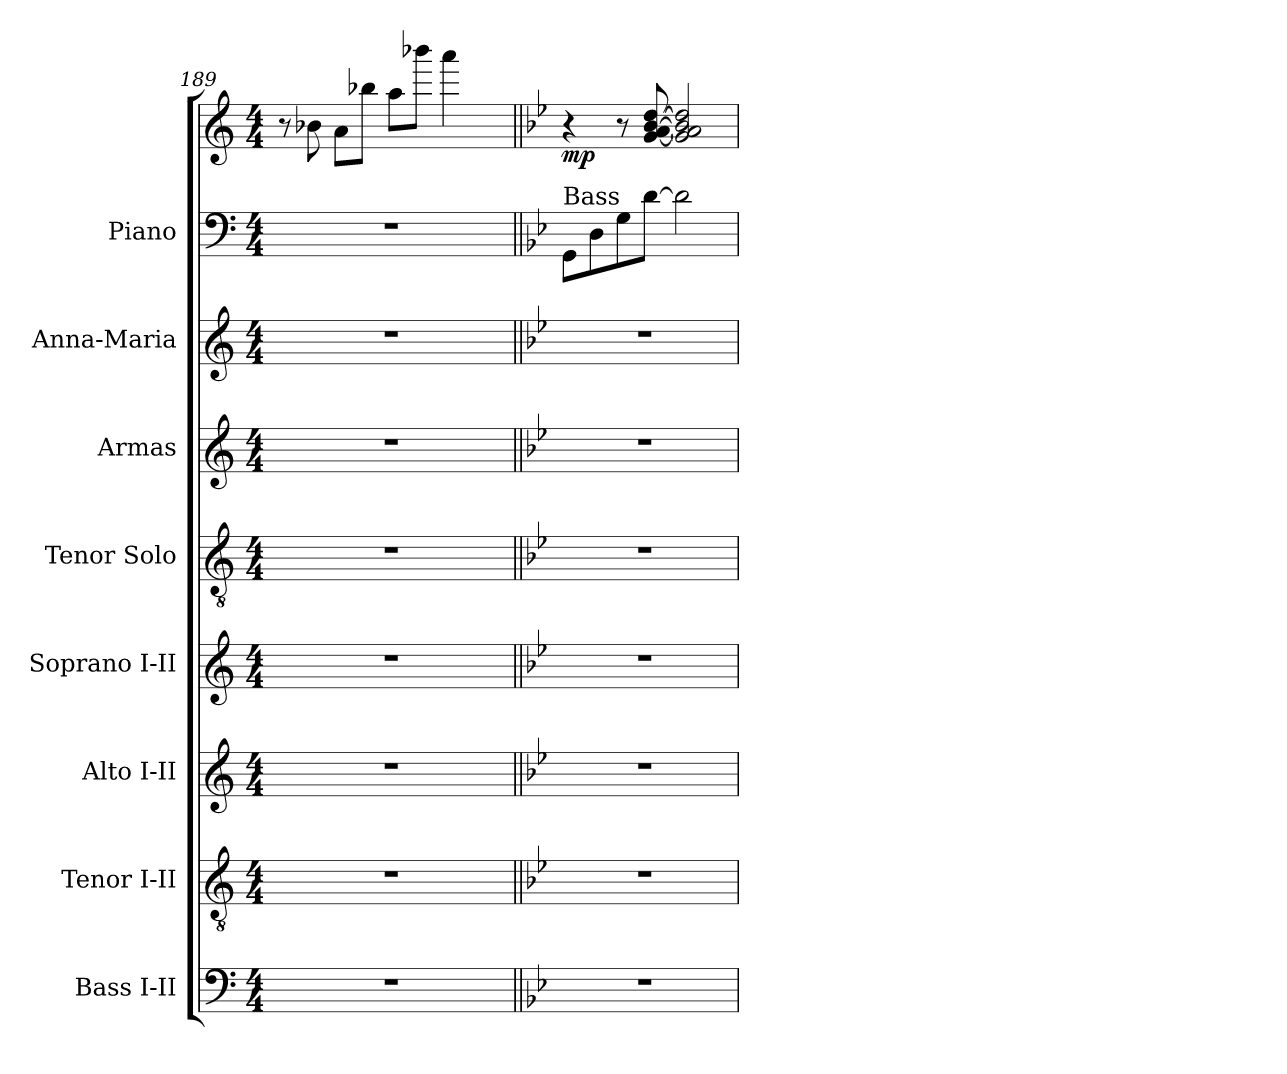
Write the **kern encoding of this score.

**kern	**kern	**kern	**kern	**kern	**kern	**kern	**kern	**kern	**dynam
*part8	*part7	*part6	*part5	*part4	*part3	*part2	*part1	*part1	*part1
*staff9	*staff8	*staff7	*staff6	*staff5	*staff4	*staff3	*staff2	*staff1	*staff1/2
*I"Bass I-II	*I"Tenor I-II	*I"Alto I-II	*I"Soprano I-II	*I"Tenor Solo	*I"Armas	*I"Anna-Maria	*I"Piano	*	*
*I'B.	*I'T.	*I'A.	*I'S.	*I'T. Solo	*I'Armas	*I'A-M	*I'Pno.	*	*
!!LO:PB:g=z
*clefF4	*clefGv2	*clefG2	*clefG2	*clefGv2	*clefG2	*clefG2	*clefF4	*clefG2	*
*	*ITrd7c12	*	*	*ITrd7c12	*ITrd7c12	*	*	*	*
*k[]	*k[]	*k[]	*k[]	*k[]	*k[]	*k[]	*k[]	*k[]	*
*C:	*C:	*C:	*C:	*C:	*C:	*C:	*C:	*C:	*
*M4/4	*M4/4	*M4/4	*M4/4	*M4/4	*M4/4	*M4/4	*M4/4	*M4/4	*
=189	=189	=189	=189	=189	=189	=189	=189	=189	=189
*	*	*	*	*	*	*	*	*^	*
1r	1r	1r	1r	1r	1r	1r	1r	8r	2ryy	.
.	.	.	.	.	.	.	.	8b-Xi\	.	.
.	.	.	.	.	.	.	.	8ai\L	.	.
.	.	.	.	.	.	.	.	8bb-Xi\J	.	.
.	.	.	.	.	.	.	.	8aai\L	4ryy	.
.	.	.	.	.	.	.	.	8bbb-Xi\J	.	.
.	.	.	.	.	.	.	.	4aaai\	8ryy	.
.	.	.	.	.	.	.	.	.	16ryy	.
.	.	.	.	.	.	.	.	.	32ryy	.
.	.	.	.	.	.	.	.	.	64ryy	.
.	.	.	.	.	.	.	.	.	128...ryy	.
*	*	*	*	*	*	*	*	*MM94	*	*
.	.	.	.	.	.	.	.	.	1024ryy	.
*	*	*	*	*	*	*	*	*v	*v	*
=190||	=190||	=190||	=190||	=190||	=190||	=190||	=190||	=190||	=190||
*k[b-e-]	*k[b-e-]	*k[b-e-]	*k[b-e-]	*k[b-e-]	*k[b-e-]	*k[b-e-]	*k[b-e-]	*k[b-e-]	*
*B-:	*B-:	*B-:	*B-:	*B-:	*B-:	*B-:	*B-:	*B-:	*
*	*	*	*	*	*	*	*	*^	*
!	!	!	!	!	!	!	!	!LO:TX:a:t=Tr Harmon mute	!	!
!	!	!	!	!	!	!	!LO:TX:a:t=Bass	!	!	!
*	*	*	*	*	*	*	*	*v	*v	*
1r	1r	1r	1r	1r	1r	1r	8GGi\L	4r	mp
.	.	.	.	.	.	.	8Di\	.	.
.	.	.	.	.	.	.	8Gi\	8r	.
.	.	.	.	.	.	.	[>8di\J	[<8gi/ [<8ai [>8b-i [>8ddi	.
.	.	.	.	.	.	.	2di\]	2gi/] 2ai] 2b-i] 2ddi]	.
=	=	=	=	=	=	=	=	=	=
*-	*-	*-	*-	*-	*-	*-	*-	*-	*-
